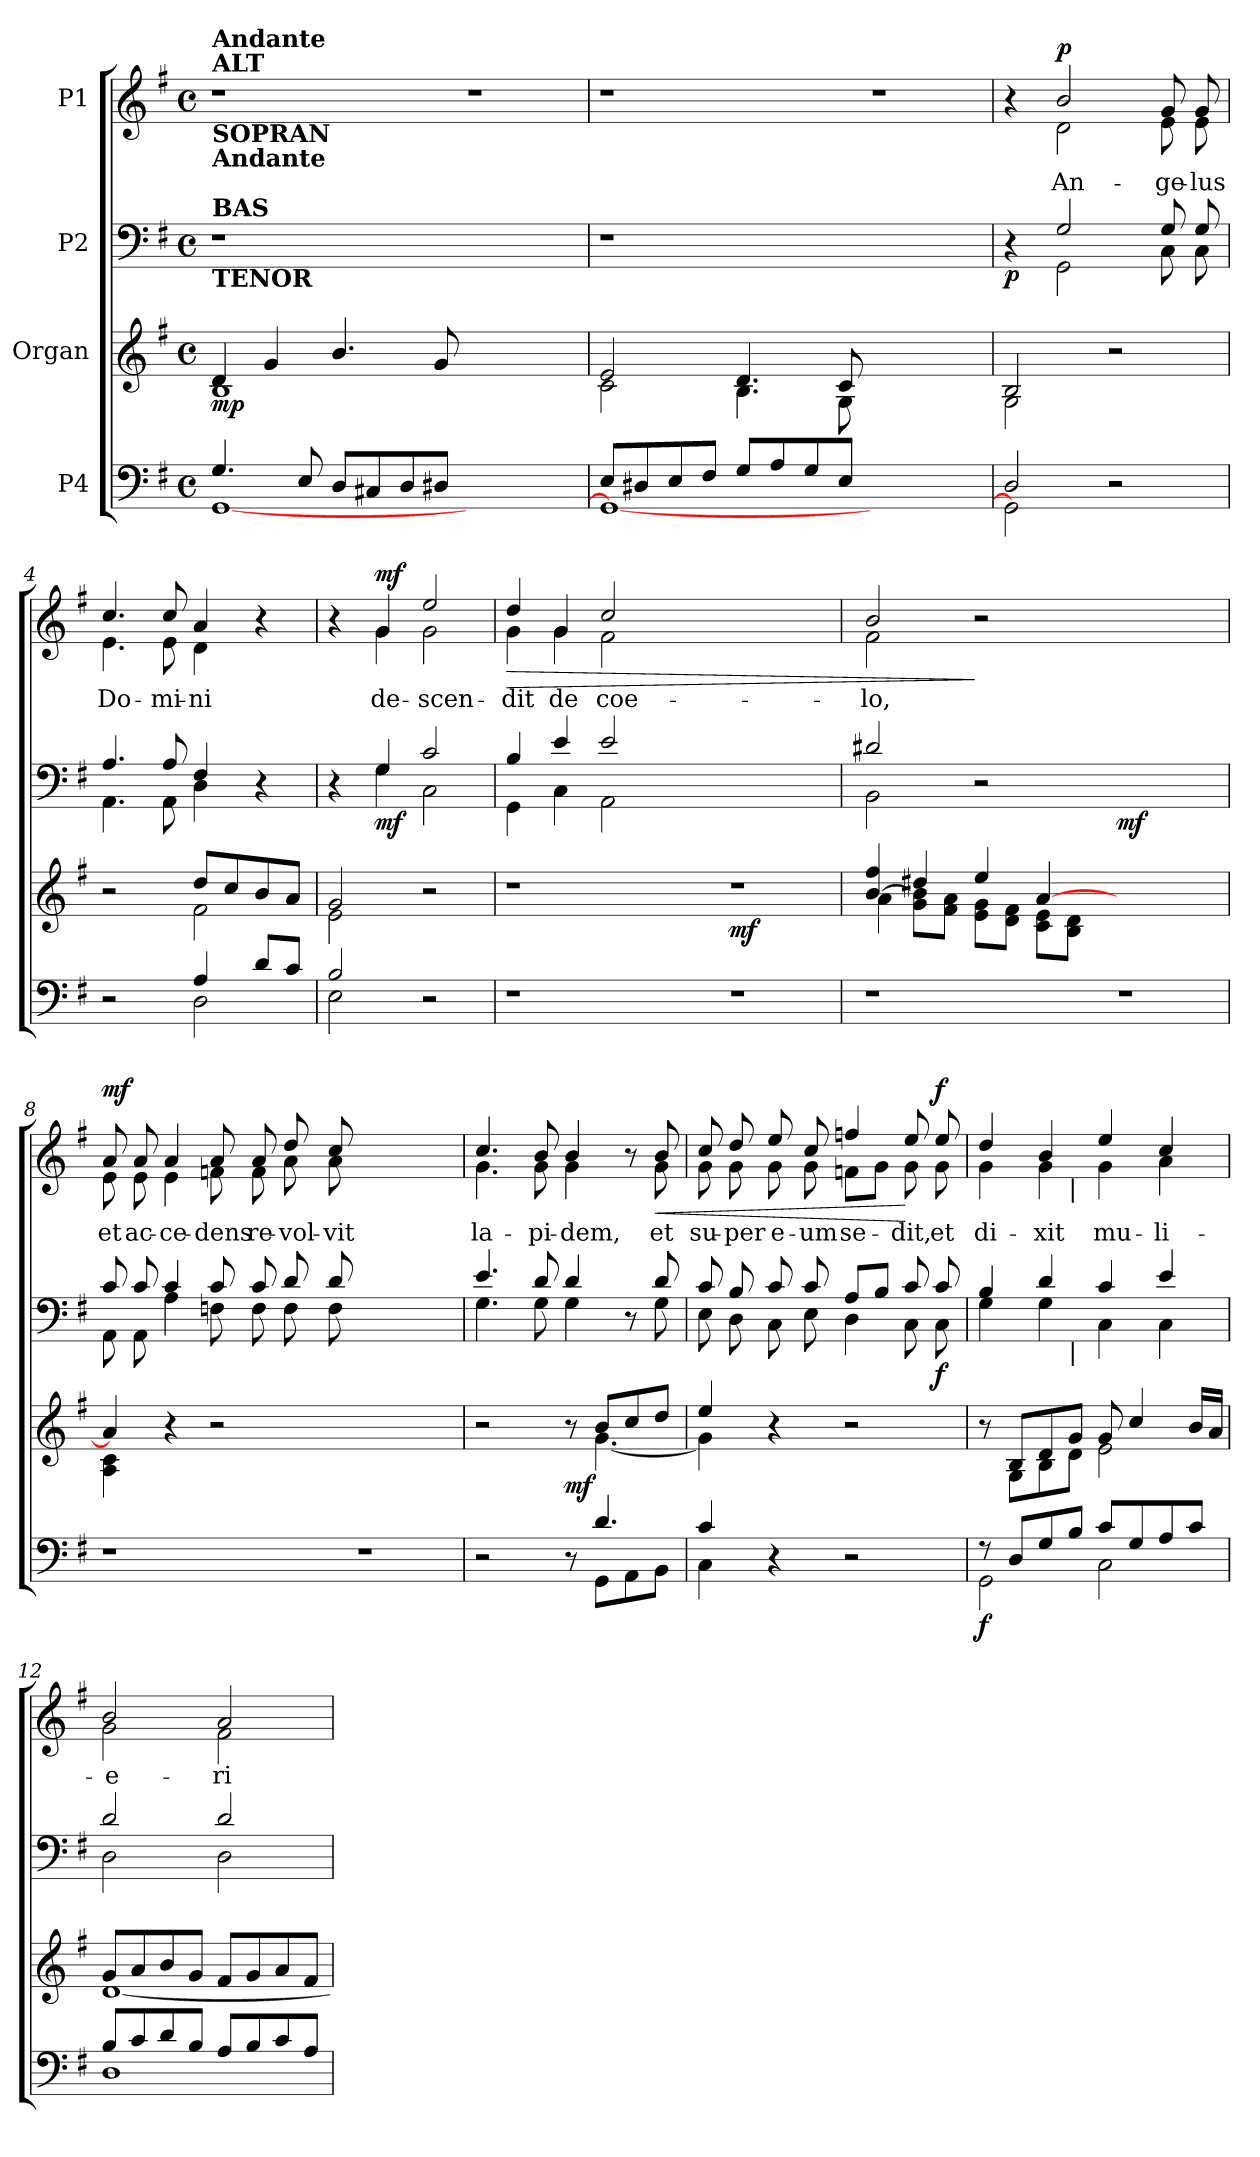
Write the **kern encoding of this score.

**kern	**dynam	**kern	**dynam	**kern	**dynam	**kern	**text	**dynam
*part4	*part4	*part3	*part3	*part2	*part2	*part1	*part1	*part1
*staff4	*staff4	*staff3	*staff3	*staff2	*staff2	*staff1	*staff1	*staff1
*I"P4	*	*I"Organ	*	*I"P2	*	*I"P1	*	*
!!LO:PB:g=z
*clefF4	*	*clefG2	*	*clefF4	*	*clefG2	*	*
*k[f#]	*	*k[f#]	*	*k[f#]	*	*k[f#]	*	*
*G:	*	*G:	*	*G:	*	*G:	*	*
*M4/4	*	*M4/4	*	*M4/4	*	*M4/4	*	*
*met(c)	*	*met(c)	*	*met(c)	*	*met(c)	*	*
*MM80	*	*MM80	*	*MM80	*	*MM80	*	*
=1	=1	=1	=1	=1	=1	=1	=1	=1
*^	*	*^	*	*	*	*	*	*
!	!	!	!	!	!	!	!	!LO:TX:b:B:t=SOPRAN	!	!
!	!	!	!	!	!	!	!	!LO:TX:B:t=ALT	!	!
!	!	!	!	!	!	!	!	!LO:TX:b:B:t=Andante	!	!
!	!	!	!	!	!	!	!	!LO:TX:a:B:t=Andante	!	!
!	!	!	!	!	!	!LO:TX:b:B:t=TENOR	!	!	!	!
!	!	!	!	!	!	!LO:TX:B:t=BAS	!	!	!	!
4.Gi/	[<1GGi	.	4di/	1Bi	mp	1r	.	1r	.	.
.	.	.	4gi/	.	.	.	.	.	.	.
8Ei/	.	.	.	.	.	.	.	.	.	.
8Di/L	.	.	4.bi/	.	.	.	.	.	.	.
8C#Xi/	.	.	.	.	.	.	.	.	.	.
8Di/	.	.	.	.	.	.	.	.	.	.
8D#Xi/J	.	.	8gi/	.	.	.	.	.	.	.
1ryy	1ryy	.	1ryy	1ryy	.	1ryy	.	1r	.	.
=2	=2	=2	=2	=2	=2	=2	=2	=2	=2	=2
8Ei/L	1GGi_<	.	2ei/	2ci\	.	1r	.	1r	.	.
8D#Xi/	.	.	.	.	.	.	.	.	.	.
8Ei/	.	.	.	.	.	.	.	.	.	.
8F#i/J	.	.	.	.	.	.	.	.	.	.
8Gi/L	.	.	4.di/	4.Bi\	.	.	.	.	.	.
8Ai/	.	.	.	.	.	.	.	.	.	.
8Gi/	.	.	.	.	.	.	.	.	.	.
8Ei/J	.	.	8ci/	8Gi\	.	.	.	.	.	.
1ryy	1ryy	.	1ryy	1ryy	.	1ryy	.	1r	.	.
=3	=3	=3	=3	=3	=3	=3	=3	=3	=3	=3
*	*	*	*	*	*	*^	*	*^	*	*
2Di/	2GGi\]	.	2Bi/	2Gi\	.	4r	4ryy	p	4r	4ryy	.	.
!	!	!	!	!	!	!	!	!	!	!	!LO:LY:b:color=#000000	!
.	.	.	.	.	.	2Gi/	2GGi\	.	2bi/	2di\	An-	p
2r	2ryy	.	2r	2ryy	.	.	.	.	.	.	.	.
!	!	!	!	!	!	!	!	!	!	!	!LO:LY:b:color=#000000	!
.	.	.	.	.	.	8Gi/	8Ci\	.	8gi/	8ei\	-ge-	.
!	!	!	!	!	!	!	!	!	!	!	!LO:LY:b:color=#000000	!
.	.	.	.	.	.	8Gi/	8Ci\	.	8gi/	8ei\	-lus	.
=4	=4	=4	=4	=4	=4	=4	=4	=4	=4	=4	=4	=4
!	!	!	!	!	!	!	!	!	!	!	!LO:LY:b:color=#000000	!
2r	2ryy	.	2r	2ryy	.	4.Ai/	4.AAi\	.	4.cci/	4.ei\	Do-	.
!	!	!	!	!	!	!	!	!	!	!	!LO:LY:b:color=#000000	!
.	.	.	.	.	.	8Ai/	8AAi\	.	8cci/	8ei\	-mi-	.
!	!	!	!	!	!	!	!	!	!	!	!LO:LY:b:color=#000000	!
4Ai/	2Di\	.	8ddi/L	2f#i\	.	4F#i/	4Di\	.	4ai/	4di\	-ni	.
.	.	.	8cci/	.	.	.	.	.	.	.	.	.
8di/L	.	.	8bi/	.	.	4r	4ryy	.	4r	4ryy	.	.
8ci/J	.	.	8ai/J	.	.	.	.	.	.	.	.	.
=5	=5	=5	=5	=5	=5	=5	=5	=5	=5	=5	=5	=5
2Bi/	2Ei\	.	2gi/	2ei\	.	4r	4ryy	.	4r	4ryy	.	.
!	!	!	!	!	!	!	!	!	!	!	!LO:LY:b:color=#000000	!
.	.	.	.	.	.	4Gi/	4Gi\	mf	4gi/	4gi\	de-	mf
!	!	!	!	!	!	!	!	!	!	!	!LO:LY:b:color=#000000	!
2r	2ryy	.	2r	2ryy	.	2ci/	2Ci\	.	2eei/	2gi\	-scen-	.
*v	*v	*	*	*	*	*	*	*	*	*	*	*
!!LO:LB:g=z	!!
=6	=6	=6	=6	=6	=6	=6	=6	=6	=6	=6	=6
*^	*	*	*	*	*	*	*	*	*	*	*
!	!	!	!	!	!	!	!	!	!	!	!LO:LY:b:color=#000000	!LO:HP:b
*v	*v	*	*	*	*	*	*	*	*	*	*	*
1r	.	1r	2ryy	.	4Bi/	4GGi\	.	4ddi/	4gi\	-dit	>
!	!	!	!	!	!	!	!	!	!	!LO:LY:b:color=#000000	!
.	.	.	.	.	4ei/	4Ci\	.	4gi/	4gi\	de	.
!	!	!	!	!	!	!	!	!	!	!LO:LY:b:color=#000000	!
.	.	.	4ryy	.	2ei/	2AAi\	.	2cci/	2f#i\	coe-	.
.	.	.	8ryy	.	.	.	.	.	.	.	.
.	.	.	16ryy	.	.	.	.	.	.	.	.
.	.	.	32ryy	.	.	.	.	.	.	.	.
.	.	.	64ryy	.	.	.	.	.	.	.	.
.	.	.	128...ryy	.	.	.	.	.	.	.	.
.	.	.	1ryy	mf	.	.	.	.	.	.	.
1r	.	1r	.	.	1ryy	1ryy	.	1ryy	1ryy	.	.
.	.	.	1024ryy	.	.	.	.	.	.	.	.
=7	=7	=7	=7	=7	=7	=7	=7	=7	=7	=7	=7
!	!	!	!	!	!	!	!	!	!	!LO:LY:b:color=#000000	!
*	*	*	*	*	*	*^	*	*	*	*	*
1r	.	[>4bi/ 4ff#i	4ai\	.	2d#Xi/	2BBi\	2ryy	.	2bi/	2f#i\	-lo,	.
.	.	4dd#Xi/	8gi\ 8bi]L	.	.	.	.	.	.	.	.	.
.	.	.	8f#i\ 8aiJ	.	.	.	.	.	.	.	.	.
.	.	4eei/	8ei\ 8giL	.	2r	2ryy	4ryy	.	2r	2ryy	.	]
.	.	.	8di\ 8f#iJ	.	.	.	.	.	.	.	.	.
.	.	[>4ai/	8ci\ 8eiL	.	.	.	8ryy	.	.	.	.	.
.	.	.	8Bi\ 8diJ	.	.	.	16ryy	.	.	.	.	.
.	.	.	.	.	.	.	32ryy	.	.	.	.	.
.	.	.	.	.	.	.	64ryy	.	.	.	.	.
.	.	.	.	.	.	.	128...ryy	.	.	.	.	.
.	.	.	.	.	.	.	1ryy	mf	.	.	.	.
1r	.	1ryy	1ryy	.	1ryy	1ryy	.	.	1ryy	1ryy	.	.
.	.	.	.	.	.	.	1024ryy	.	.	.	.	.
*	*	*	*	*	*	*v	*v	*	*	*	*	*
=8	=8	=8	=8	=8	=8	=8	=8	=8	=8	=8	=8
*	*	*	*	*	*	*^	*	*	*	*	*
!	!	!	!	!	!	!	!	!	!	!	!LO:LY:b:color=#000000	!
*	*	*	*	*	*	*v	*v	*	*	*	*	*
1r	.	4ai/]	4Ai\ 4ci	.	8ci/	8AAi\	.	8ai/	8ei\	et	mf
!	!	!	!	!	!	!	!	!	!	!LO:LY:b:color=#000000	!
.	.	.	.	.	8ci/	8AAi\	.	8ai/	8ei\	ac-	.
!	!	!	!	!	!	!	!	!	!	!LO:LY:b:color=#000000	!
.	.	4r	4ryy	.	4ci/	4Ai\	.	4ai/	4ei\	-ce-	.
!	!	!	!	!	!	!	!	!	!	!LO:LY:b:color=#000000	!
.	.	2r	2ryy	.	8ci/	8Fni\	.	8ai/	8fni\	-dens	.
!	!	!	!	!	!	!	!	!	!	!LO:LY:b:color=#000000	!
.	.	.	.	.	8ci/	8Fi\	.	8ai/	8fi\	re-	.
!	!	!	!	!	!	!	!	!	!	!LO:LY:b:color=#000000	!
.	.	.	.	.	8di/	8Fi\	.	8ddi/	8ai\	-vol-	.
!	!	!	!	!	!	!	!	!	!	!LO:LY:b:color=#000000	!
.	.	.	.	.	8di/	8Fi\	.	8cci/	8ai\	-vit	.
1r	.	1ryy	1ryy	.	1ryy	1ryy	.	1ryy	1ryy	.	.
=9	=9	=9	=9	=9	=9	=9	=9	=9	=9	=9	=9
*^	*	*	*	*	*	*	*	*	*	*	*
!	!	!	!	!	!	!	!	!	!	!	!LO:LY:b:color=#000000	!
2r	2ryy	.	2r	2ryy	.	4.ei/	4.Gi\	.	4.cci/	4.gi\	la-	.
!	!	!	!	!	!	!	!	!	!	!	!LO:LY:b:color=#000000	!
.	.	.	.	.	.	8di/	8Gi\	.	8bi/	8gi\	-pi-	.
!	!	!	!	!	!	!	!	!	!	!	!LO:LY:b:color=#000000	!
8r	8ryy	.	8r	8ryy	mf	4di/	4Gi\	.	4bi/	4gi\	-dem,	.
4.di/	8GGi\L	.	8bi/L	[<4.gi\	.	.	.	.	.	.	.	.
.	8AAi\	.	8cci/	.	.	8r	8ryy	.	8r	8ryy	.	.
!	!	!	!	!	!	!	!	!	!	!	!LO:LY:b:color=#000000	!LO:HP:b
.	8BBi\J	.	8ddi/J	.	.	8di/	8Gi\	.	8bi/	8gi\	et	<
!!LO:LB:g=z	!!
=10	=10	=10	=10	=10	=10	=10	=10	=10	=10	=10	=10	=10
!	!	!	!	!	!	!	!	!	!	!	!LO:LY:b:color=#000000	!
4ci/	4Ci\	.	4eei/	4gi\]	.	8ci/	8Ei\	.	8cci/	8gi\	su-	.
!	!	!	!	!	!	!	!	!	!	!	!LO:LY:b:color=#000000	!
.	.	.	.	.	.	8Bi/	8Di\	.	8ddi/	8gi\	-per	.
!	!	!	!	!	!	!	!	!	!	!	!LO:LY:b:color=#000000	!
4r	4ryy	.	4r	4ryy	.	8ci/	8Ci\	.	8eei/	8gi\	e-	.
!	!	!	!	!	!	!	!	!	!	!	!LO:LY:b:color=#000000	!
.	.	.	.	.	.	8ci/	8Ei\	.	8cci/	8gi\	-um	.
!	!	!	!	!	!	!	!	!	!	!	!LO:LY:b:color=#000000	!
2r	2ryy	.	2r	2ryy	.	8Ai/L	4Di\	.	4ffni/	8fni\L	se-	.
.	.	.	.	.	.	8Bi/J	.	.	.	8gi\J	.	.
!	!	!	!	!	!	!	!	!	!	!	!LO:LY:b:color=#000000	!
.	.	.	.	.	.	8ci/	8Ci\	.	8eei/	8gi\	-dit,	[
!	!	!	!	!	!	!	!	!	!	!	!LO:LY:b:color=#000000	!
.	.	.	.	.	.	8ci/	8Ci\	f	8eei/	8gi\	et	f
*	*	*	*	*	*	*	*	*	*v	*v	*	*
=11	=11	=11	=11	=11	=11	=11	=11	=11	=11	=11	=11
*	*	*	*	*	*	*	*	*	*^	*	*
!	!	!	!	!	!	!	!	!	!	!	!LO:LY:b:color=#000000	!
*	*	*	*	*	*	*	*^	*	*	*^	*	*
8r	2GGi\	f	8r	8ryy	.	4Bi/	4Gi\	4.ryy	.	4ddi/	4gi\	4.ryy	di-	.
8Di/L	.	.	8Bi/L	8Gi\L	.	.	.	.	.	.	.	.	.	.
!	!	!	!	!	!	!	!	!	!	!	!	!	!LO:LY:b:color=#000000	!
8Gi/	.	.	8di/	8Bi\	.	4di/	4Gi\	.	.	4bi/	4gi\	.	-xit	.
!	!	!	!	!	!	!	!	!	!	!	!	!LO:TX:b:t=|	!	!
!	!	!	!	!	!	!	!	!LO:TX:b:t=|	!	!	!	!	!	!
8Bi/J	.	.	8gi/J	8di\J	.	.	.	2ryy	.	.	.	2ryy	.	.
!	!	!	!	!	!	!	!	!	!	!	!	!	!LO:LY:b:color=#000000	!
8ci/L	2Ci\	.	8gi/	2ei\	.	4ci/	4Ci\	.	.	4eei/	4gi\	.	mu-	.
8Gi/	.	.	4cci/	.	.	.	.	.	.	.	.	.	.	.
!	!	!	!	!	!	!	!	!	!	!	!	!	!LO:LY:b:color=#000000	!
8Ai/	.	.	.	.	.	4ei/	4Ci\	.	.	4cci/	4ai\	.	-li-	.
8ci/J	.	.	16bi/LL	.	.	.	.	8ryy	.	.	.	8ryy	.	.
.	.	.	16ai/JJ	.	.	.	.	.	.	.	.	.	.	.
*	*	*	*	*	*	*	*v	*v	*	*	*	*	*	*
*	*	*	*	*	*	*	*	*	*v	*v	*v	*	*
=12	=12	=12	=12	=12	=12	=12	=12	=12	=12	=12	=12
*	*	*	*	*	*	*	*^	*	*^	*	*
*	*	*	*	*	*	*	*	*	*	*	*^	*	*
!	!	!	!	!	!	!	!	!	!	!	!	!	!LO:LY:b:color=#000000	!
*	*	*	*	*	*	*	*v	*v	*	*	*	*	*	*
*	*	*	*	*	*	*	*	*	*	*v	*v	*	*
8Bi/L	1Di	.	8gi/L	[<1di	.	2di/	2Di\	.	2bi/	2gi\	-e-	.
8ci/	.	.	8ai/	.	.	.	.	.	.	.	.	.
8di/	.	.	8bi/	.	.	.	.	.	.	.	.	.
8Bi/J	.	.	8gi/J	.	.	.	.	.	.	.	.	.
!	!	!	!	!	!	!	!	!	!	!	!LO:LY:b:color=#000000	!
8Ai/L	.	.	8f#i/L	.	.	2di/	2Di\	.	2ai/	2f#i\	-ri-	.
8Bi/	.	.	8gi/	.	.	.	.	.	.	.	.	.
8ci/	.	.	8ai/	.	.	.	.	.	.	.	.	.
8Ai/J	.	.	8f#i/J	.	.	.	.	.	.	.	.	.
*v	*v	*	*	*	*	*v	*v	*	*v	*v	*	*
*	*	*v	*v	*	*	*	*	*	*
=	=	=	=	=	=	=	=	=
*-	*-	*-	*-	*-	*-	*-	*-	*-
